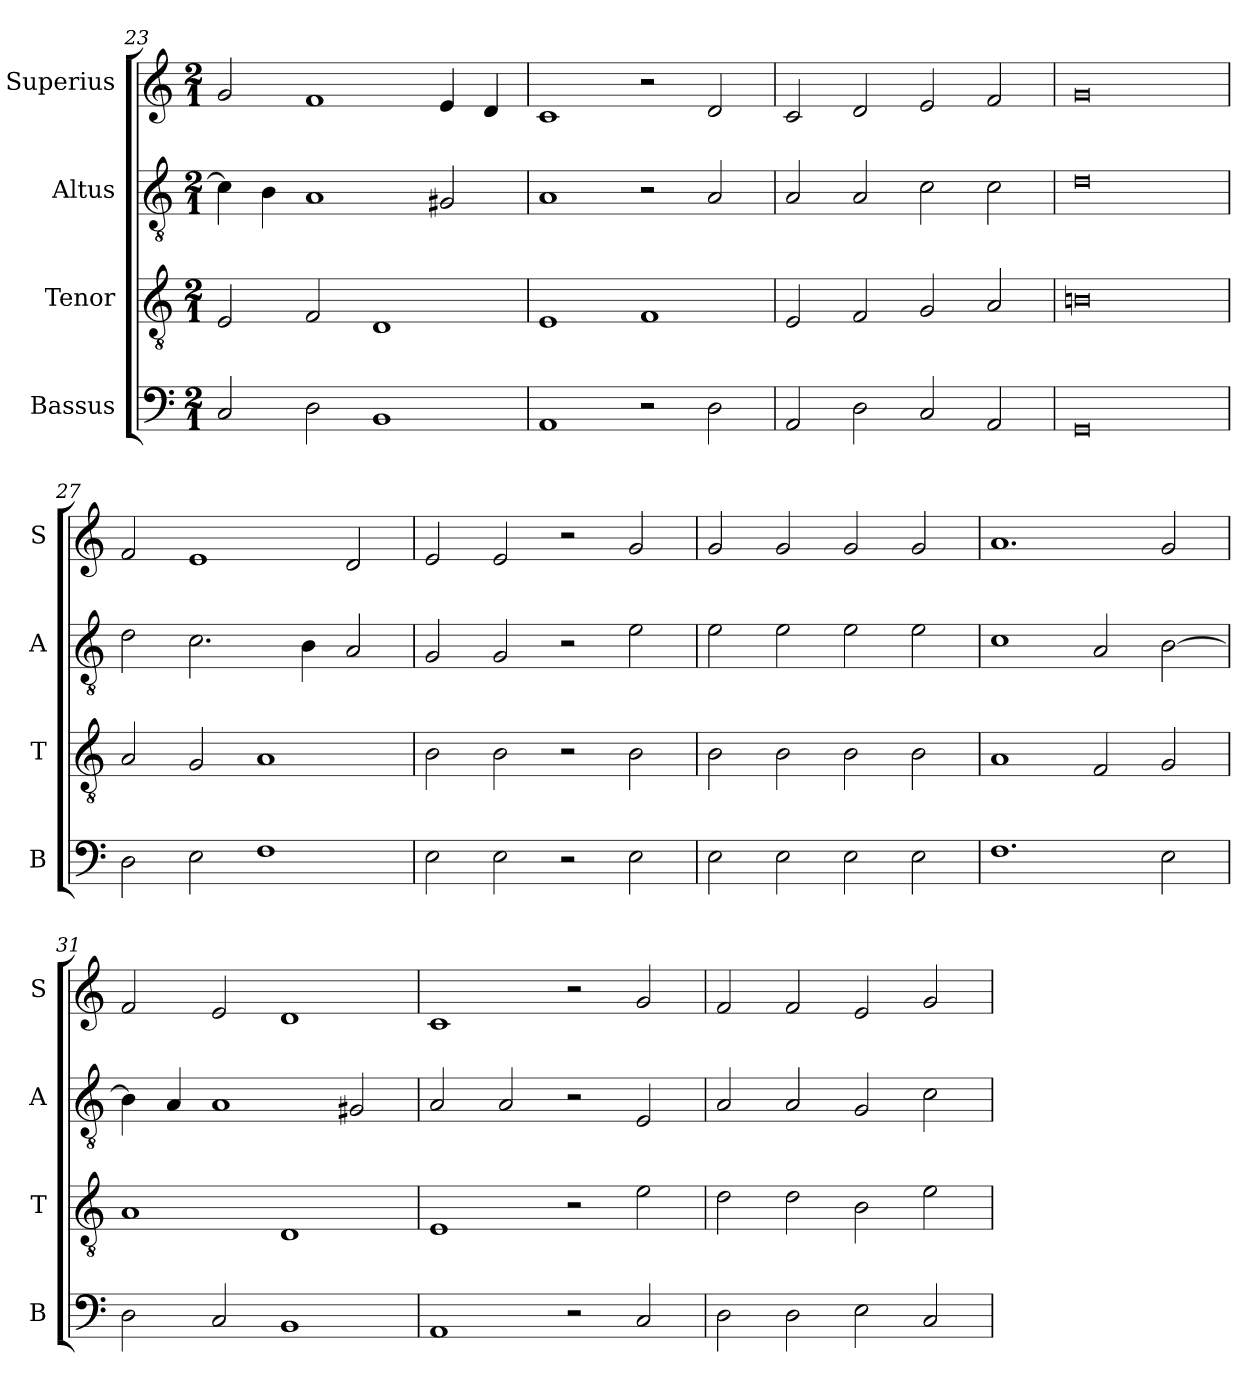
**kern	**kern	**kern	**kern
*part4	*part3	*part2	*part1
*staff4	*staff3	*staff2	*staff1
*I"Bassus	*I"Tenor	*I"Altus	*I"Superius
*I'B	*I'T	*I'A	*I'S
*clefF4	*clefGv2	*clefGv2	*clefG2
*k[]	*k[]	*k[]	*k[]
*C:	*C:	*C:	*C:
*M2/1	*M2/1	*M2/1	*M2/1
=23	=23	=23	=23
2C	2E	4c]	2g
.	.	4B	.
2D	2F	1A	1f
1BB	1D	.	.
.	.	2G#X	4e
.	.	.	4d
=24	=24	=24	=24
1AA	1E	1A	1c
2r	1F	2r	2r
2D	.	2A	2d
=25	=25	=25	=25
2AA	2E	2A	2c
2D	2F	2A	2d
2C	2G	2c	2e
2AA	2A	2c	2f
=26	=26	=26	=26
0GG	0Bn	0d	0g
=27	=27	=27	=27
2D	2A	2d	2f
2E	2G	2.c	1e
1F	1A	.	.
.	.	4B	.
.	.	2A	2d
=28	=28	=28	=28
2E	2B	2G	2e
2E	2B	2G	2e
2r	2r	2r	2r
2E	2B	2e	2g
=29	=29	=29	=29
2E	2B	2e	2g
2E	2B	2e	2g
2E	2B	2e	2g
2E	2B	2e	2g
=30	=30	=30	=30
1.F	1A	1c	1.a
.	2F	2A	.
2E	2G	[2B	2g
=31	=31	=31	=31
2D	1A	4B]	2f
.	.	4A	.
2C	.	1A	2e
1BB	1D	.	1d
.	.	2G#X	.
=32	=32	=32	=32
1AA	1E	2A	1c
.	.	2A	.
2r	2r	2r	2r
2C	2e	2E	2g
=33	=33	=33	=33
2D	2d	2A	2f
2D	2d	2A	2f
2E	2B	2G	2e
2C	2e	2c	2g
=	=	=	=
*-	*-	*-	*-
